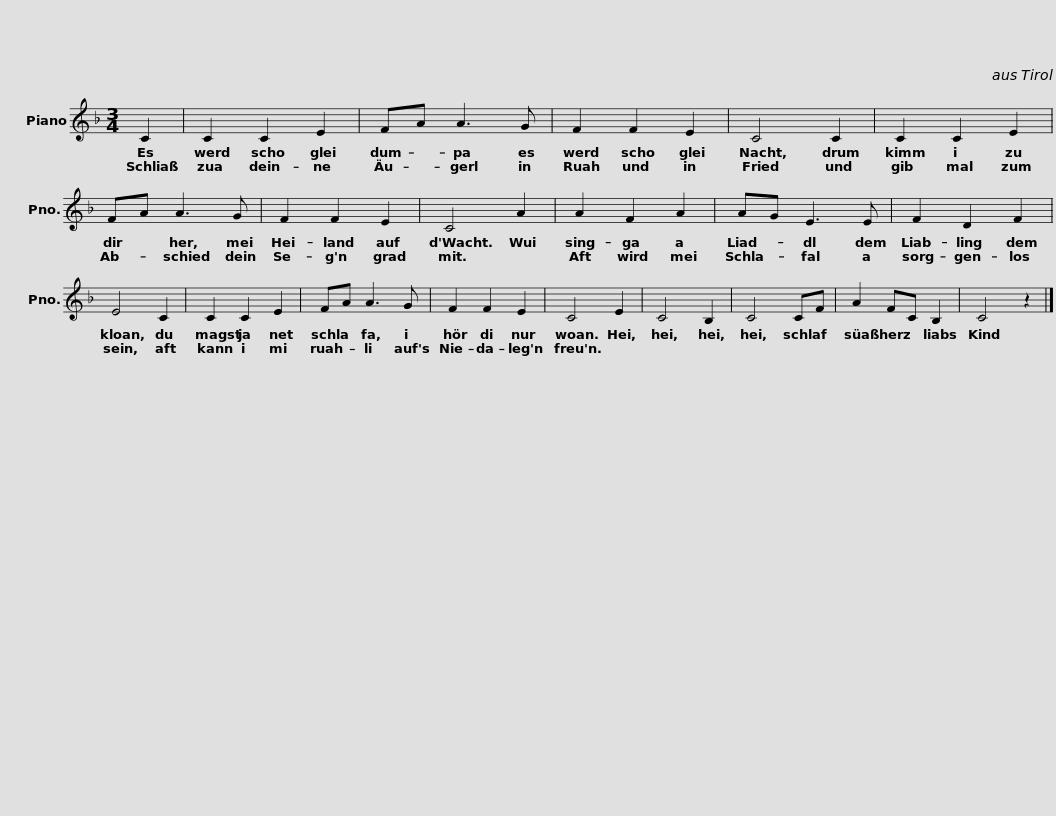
X:1
L:1/8
M:3/4
I:linebreak $
K:F
V:1 treble
V:1
 C2 | C2 C2 E2 | FA A3 G | F2 F2 E2 | C4 C2 |$ %5
 C2 C2 E2 | FA A3 G | F2 F2 E2 | C4 A2 |$ A2 F2 A2 | %10
 AG E3 E | F2 D2 F2 | E4 C2 |$ C2 C2 E2 | FA A3 G | %15
 F2 F2 E2 | C4 E2 |$ C4 B,2 | C4 CF | A2 FC B,2 | %20
 C4 z2 |] %21
